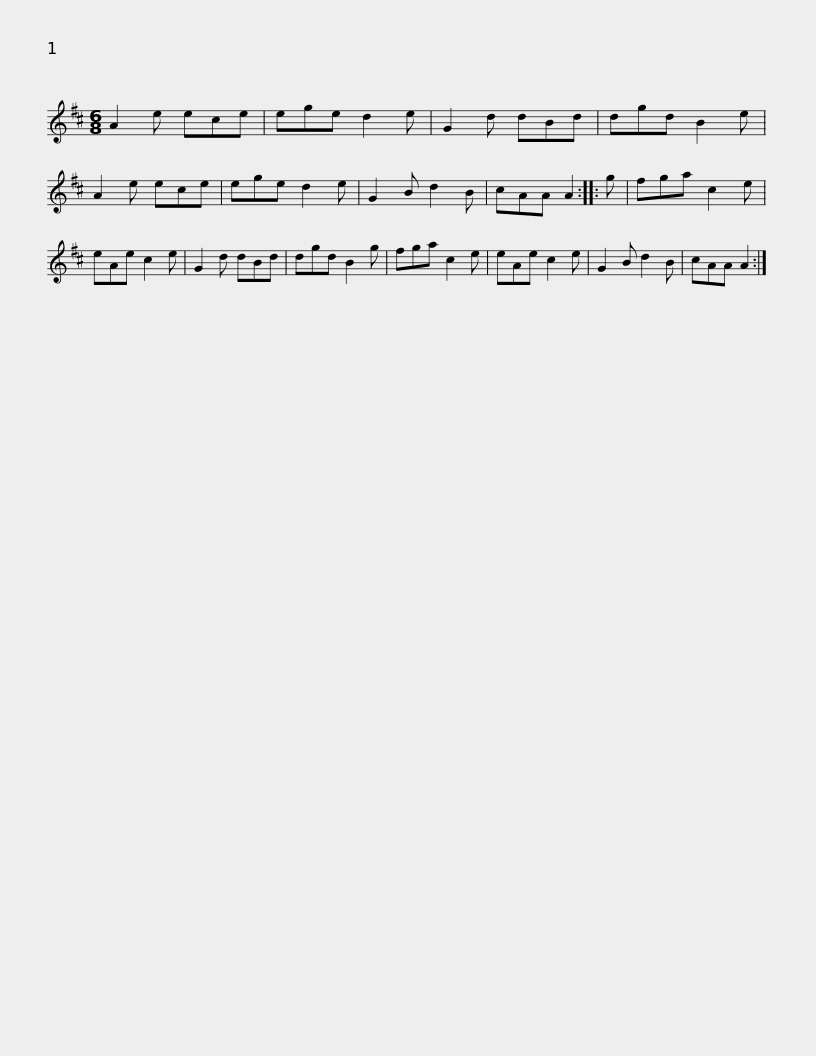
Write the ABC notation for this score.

X:1
L:1/8
M:6/8
I:linebreak $
K:D
V:1 treble
V:1
 A2 e ece | ege d2 e | G2 d dBd | dgd B2 e | A2 e ece | %5
 ege d2 e | G2 B d2 B | cAA A2 :: g |$ fga c2 e | %10
 eAe c2 e | G2 d dBd | dgd B2 g | fga c2 e | eAe c2 e | %15
 G2 B d2 B | cAA A2 :| %17
